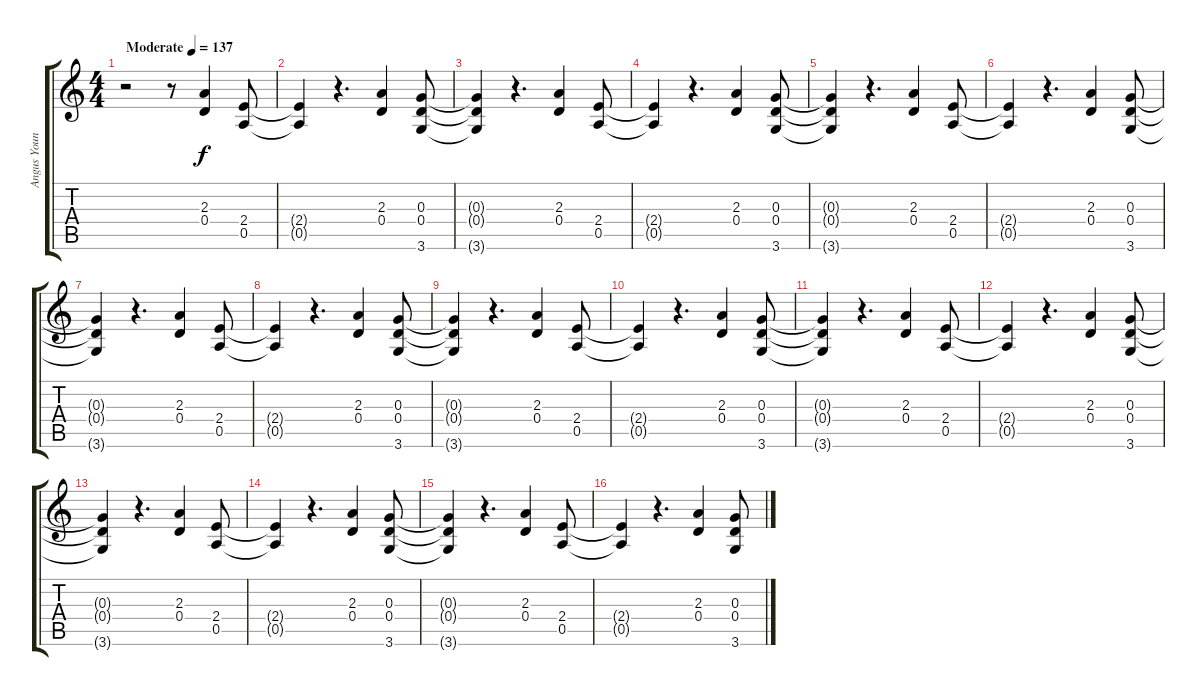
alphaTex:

\track ("Angus Young" "Angus Youn") {instrument overdrivenguitar}
\staff {score tabs}
\tuning (E4 B3 G3 D3 A2 E2) {hide}
\ts (4 4)
\tempo (137 "Moderate")
\clef g2
\ks c
r.2{dy f instrument overdrivenguitar} r.8 (2.3 0.4).4 (2.4 0.5).8 |
(2.4{t} 0.5{t}).4 r.4{d} (2.3 0.4).4 (0.3 0.4 3.6).8 |
(0.3{t} 0.4{t} 3.6{t}).4 r.4{d} (2.3 0.4).4 (2.4 0.5).8 |
(2.4{t} 0.5{t}).4 r.4{d} (2.3 0.4).4 (0.3 0.4 3.6).8 |
(0.3{t} 0.4{t} 3.6{t}).4 r.4{d} (2.3 0.4).4 (2.4 0.5).8 |
(2.4{t} 0.5{t}).4 r.4{d} (2.3 0.4).4 (0.3 0.4 3.6).8 |
(0.3{t} 0.4{t} 3.6{t}).4 r.4{d} (2.3 0.4).4 (2.4 0.5).8 |
(2.4{t} 0.5{t}).4 r.4{d} (2.3 0.4).4 (0.3 0.4 3.6).8 |
(0.3{t} 0.4{t} 3.6{t}).4 r.4{d} (2.3 0.4).4 (2.4 0.5).8 |
(2.4{t} 0.5{t}).4 r.4{d} (2.3 0.4).4 (0.3 0.4 3.6).8 |
(0.3{t} 0.4{t} 3.6{t}).4 r.4{d} (2.3 0.4).4 (2.4 0.5).8 |
(2.4{t} 0.5{t}).4 r.4{d} (2.3 0.4).4 (0.3 0.4 3.6).8 |
(0.3{t} 0.4{t} 3.6{t}).4 r.4{d} (2.3 0.4).4 (2.4 0.5).8 |
(2.4{t} 0.5{t}).4 r.4{d} (2.3 0.4).4 (0.3 0.4 3.6).8 |
(0.3{t} 0.4{t} 3.6{t}).4 r.4{d} (2.3 0.4).4 (2.4 0.5).8 |
(2.4{t} 0.5{t}).4 r.4{d} (2.3 0.4).4 (0.3 0.4 3.6).8
